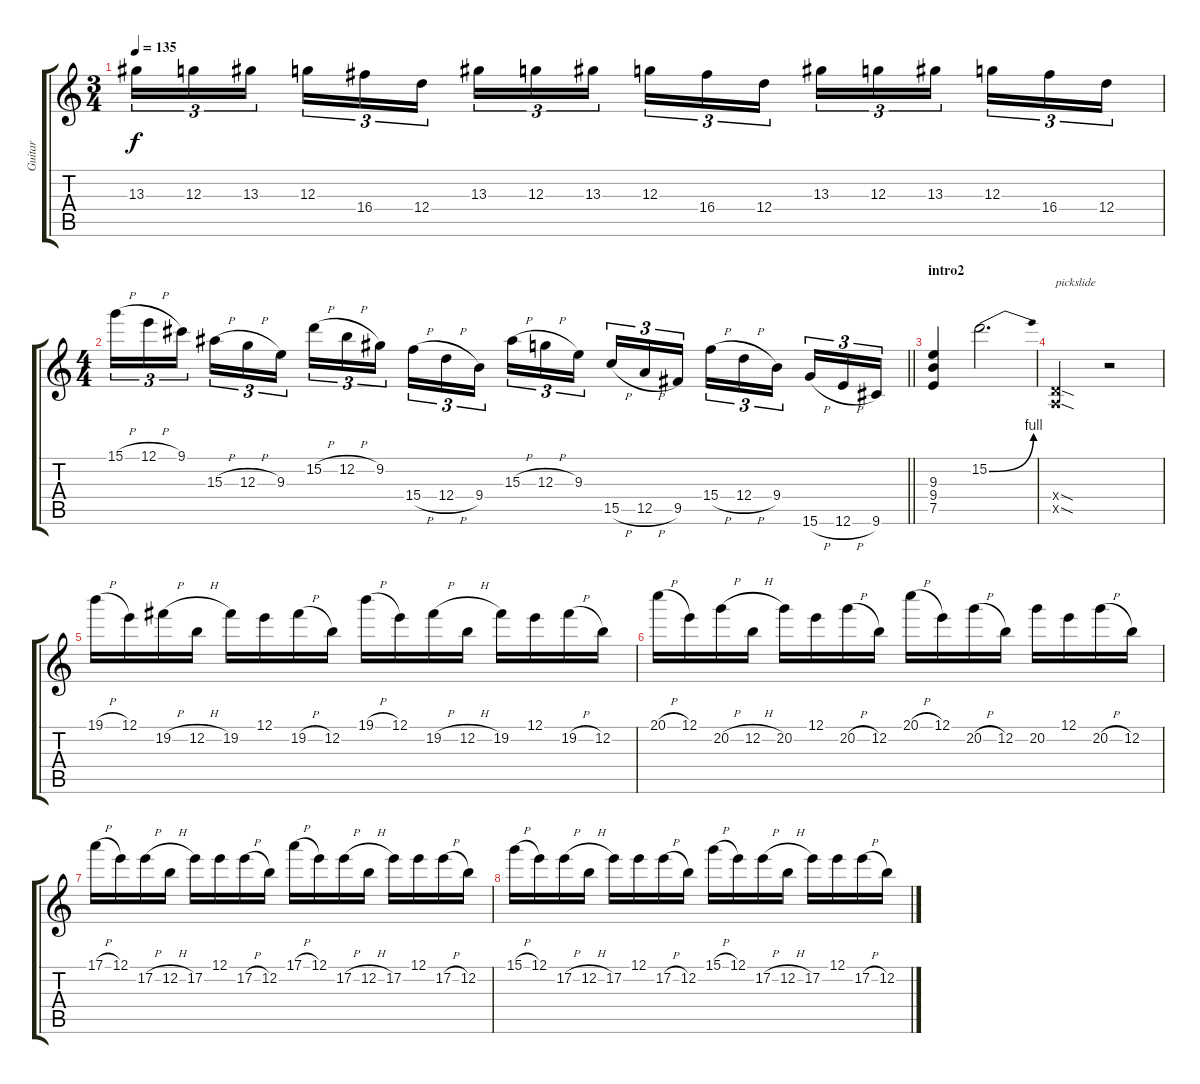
\track ("Guitar" "Guitar") {instrument distortionguitar}
\staff {score tabs}
\tuning (E4 B3 G3 D3 A2 E2) {hide}
\ts (3 4)
\tempo 135
\clef g2
\ks c
13.3.16{tu (3 2) dy f} 12.3.16{tu (3 2)} 13.3.16{tu (3 2) beam splitsecondary} 12.3.16{tu (3 2)} 16.4.16{tu (3 2)} 12.4.16{tu (3 2)} 13.3.16{tu (3 2)} 12.3.16{tu (3 2)} 13.3.16{tu (3 2) beam splitsecondary} 12.3.16{tu (3 2)} 16.4.16{tu (3 2)} 12.4.16{tu (3 2)} 13.3.16{tu (3 2)} 12.3.16{tu (3 2)} 13.3.16{tu (3 2) beam splitsecondary} 12.3.16{tu (3 2)} 16.4.16{tu (3 2)} 12.4.16{tu (3 2)} |
\ts (4 4)
\barLineRight lightlight
15.1{h}.16{tu (3 2)} 12.1{h}.16{tu (3 2)} 9.1.16{tu (3 2) beam splitsecondary} 15.3{h}.16{tu (3 2)} 12.3{h}.16{tu (3 2)} 9.3.16{tu (3 2)} 15.2{h}.16{tu (3 2)} 12.2{h}.16{tu (3 2)} 9.2.16{tu (3 2) beam splitsecondary} 15.4{h}.16{tu (3 2)} 12.4{h}.16{tu (3 2)} 9.4.16{tu (3 2)} 15.3{h}.16{tu (3 2)} 12.3{h}.16{tu (3 2)} 9.3.16{tu (3 2) beam splitsecondary} 15.5{h}.16{tu (3 2)} 12.5{h}.16{tu (3 2)} 9.5.16{tu (3 2)} 15.4{h}.16{tu (3 2)} 12.4{h}.16{tu (3 2)} 9.4.16{tu (3 2) beam splitsecondary} 15.6{h}.16{tu (3 2)} 12.6{h}.16{tu (3 2)} 9.6.16{tu (3 2)} |
\section ("" "intro2")
(9.3 9.4 7.5).4 15.2{be (bend 0 0 60 4)}.2{d} |
(0.4{sod x} 0.5{sod x}).2{txt "pickslide" balance 0} r.2 |
19.1{h}.16{volume 16 balance 16 instrument overdrivenguitar} 12.1.16 19.2{h}.16 12.2{h}.16 19.2.16 12.1.16 19.2{h}.16 12.2.16 19.1{h}.16 12.1.16 19.2{h}.16 12.2{h}.16 19.2.16 12.1.16 19.2{h}.16 12.2.16 |
20.1{h}.16{balance 0} 12.1.16 20.2{h}.16 12.2{h}.16 20.2.16 12.1.16 20.2{h}.16 12.2.16 20.1{h}.16 12.1.16 20.2{h}.16 12.2.16 20.2.16 12.1.16 20.2{h}.16 12.2.16 |
17.1{h}.16{balance 16} 12.1.16 17.2{h}.16 12.2{h}.16 17.2.16 12.1.16 17.2{h}.16 12.2.16 17.1{h}.16 12.1.16 17.2{h}.16 12.2{h}.16 17.2.16 12.1.16 17.2{h}.16 12.2.16 |
15.1{h}.16{balance 0} 12.1.16 17.2{h}.16 12.2{h}.16 17.2.16 12.1.16 17.2{h}.16 12.2.16 15.1{h}.16 12.1.16 17.2{h}.16 12.2{h}.16 17.2.16 12.1.16 17.2{h}.16 12.2.16
